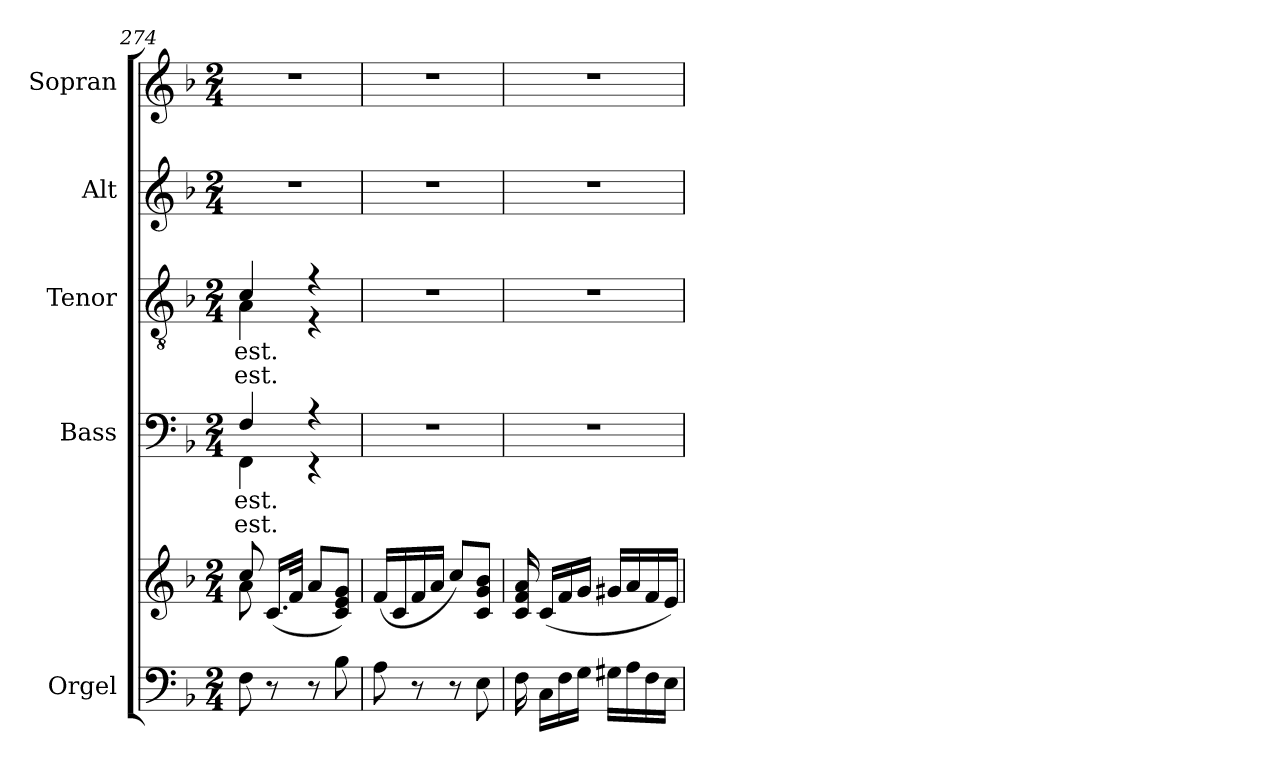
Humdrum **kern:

**kern	**kern	**kern	**text	**text	**kern	**text	**text	**kern	**kern
*part5	*part5	*part4	*part4	*part4	*part3	*part3	*part3	*part2	*part1
*staff6	*staff5	*staff4	*staff4	*staff4	*staff3	*staff3	*staff3	*staff2	*staff1
*I"Orgel	*	*I"Bass	*	*	*I"Tenor	*	*	*I"Alt	*I"Sopran
*I'Org.	*	*I'B.	*	*	*I'T.	*	*	*I'A.	*I'S.
*clefF4	*clefG2	*clefF4	*	*	*clefGv2	*	*	*clefG2	*clefG2
*k[b-]	*k[b-]	*k[b-]	*	*	*k[b-]	*	*	*k[b-]	*k[b-]
*F:	*F:	*F:	*	*	*F:	*	*	*F:	*F:
*M2/4	*M2/4	*M2/4	*	*	*M2/4	*	*	*M2/4	*M2/4
=274	=274	=274	=274	=274	=274	=274	=274	=274	=274
*	*^	*	*	*	*	*	*	*	*
!	!	!	!	!	!LO:LY:a	!	!	!	!	!
*	*	*	*^	*	*	*	*	*	*	*
!	!	!	!	!	!LO:LY:b	!	!	!	!LO:LY:a	!	!
*	*	*	*	*	*	*	*^	*	*	*	*
!	!	!	!	!	!	!	!	!	!LO:LY:b	!	!	!
8F\	8cc/	8a\	4F/	4FF\	est.	est.	4c/	4A\	est.	est.	2r	2r
8r	(>16.c/LL	8ryy	.	.	.	.	.	.	.	.	.	.
.	32f/JJk	.	.	.	.	.	.	.	.	.	.	.
8r	8a/L	4ryy	4r	4r	.	.	4r	4r	.	.	.	.
8B-\	8c/ 8e/ 8g/J)	.	.	.	.	.	.	.	.	.	.	.
*	*v	*v	*	*	*	*	*v	*v	*	*	*	*
*	*	*v	*v	*	*	*	*	*	*	*
=275	=275	=275	=275	=275	=275	=275	=275	=275	=275
8A\	(<16f/LL	2r	.	.	2r	.	.	2r	2r
.	16c/	.	.	.	.	.	.	.	.
8r	16f/	.	.	.	.	.	.	.	.
.	16a/JJ	.	.	.	.	.	.	.	.
8r	8cc/L)	.	.	.	.	.	.	.	.
8E\	8c/ 8g/ 8b-/J	.	.	.	.	.	.	.	.
!!LO:PB:g=z
=276	=276	=276	=276	=276	=276	=276	=276	=276	=276
16F\	16c/ 16f/ 16a/	2r	.	.	2r	.	.	2r	2r
16C\LL	(<16c/LL	.	.	.	.	.	.	.	.
16F\	16f/	.	.	.	.	.	.	.	.
16G\JJ	16g/JJ	.	.	.	.	.	.	.	.
16G#X\LL	16g#X/LL	.	.	.	.	.	.	.	.
16A\	16a/	.	.	.	.	.	.	.	.
16F\	16f/	.	.	.	.	.	.	.	.
16E\JJ	16e/JJ)	.	.	.	.	.	.	.	.
=	=	=	=	=	=	=	=	=	=
*-	*-	*-	*-	*-	*-	*-	*-	*-	*-
